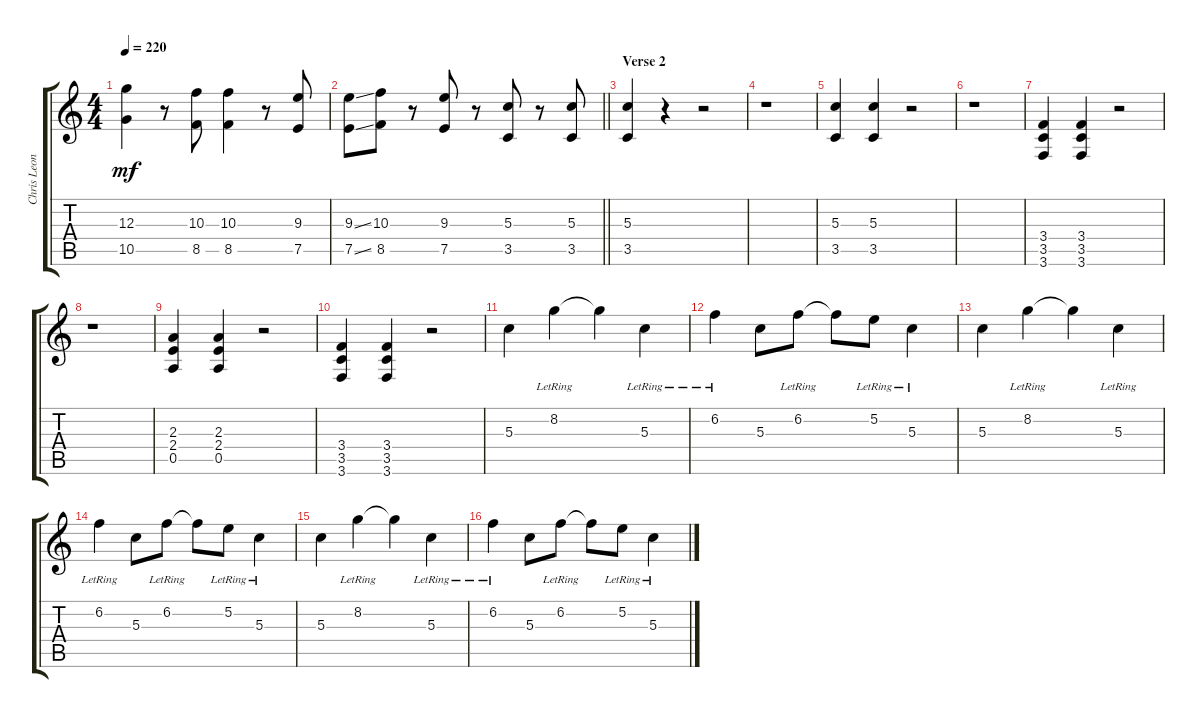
\track ("Chris Leonard" "Chris Leon") {instrument overdrivenguitar}
\staff {score tabs}
\tuning (E4 B3 G3 D3 A2 D2) {hide}
\ts (4 4)
\tempo 220
\clef g2
\ks c
(12.3 10.5).4{dy mf} r.8 (10.3 8.5).8 (10.3 8.5).4 r.8 (9.3 7.5).8 |
\barLineRight lightlight
(9.3{ss} 7.5{ss}).8 (10.3 8.5).8 r.8 (9.3 7.5).8 r.8 (5.3 3.5).8 r.8 (5.3 3.5).8 |
\section ("" "Verse 2")
(5.3 3.5).4 r.4 r.2 |
r.1 |
(5.3 3.5).4 (5.3 3.5).4 r.2 |
r.1 |
(3.4 3.5 3.6).4 (3.4 3.5 3.6).4 r.2 |
r.1 |
(2.3 2.4 0.5).4 (2.3 2.4 0.5).4 r.2 |
(3.4 3.5 3.6).4 (3.4 3.5 3.6).4 r.2 |
5.3.4 8.2{lr}.4 8.2{t}.4 5.3{lr}.4 |
6.2{lr}.4 5.3.8 6.2{lr}.8 6.2{t}.8 5.2{lr}.8 5.3{lr}.4 |
5.3.4 8.2{lr}.4 8.2{t}.4 5.3{lr}.4 |
6.2{lr}.4 5.3.8 6.2{lr}.8 6.2{t}.8 5.2{lr}.8 5.3{lr}.4 |
5.3.4 8.2{lr}.4 8.2{t}.4 5.3{lr}.4 |
6.2{lr}.4 5.3.8 6.2{lr}.8 6.2{t}.8 5.2{lr}.8 5.3{lr}.4
